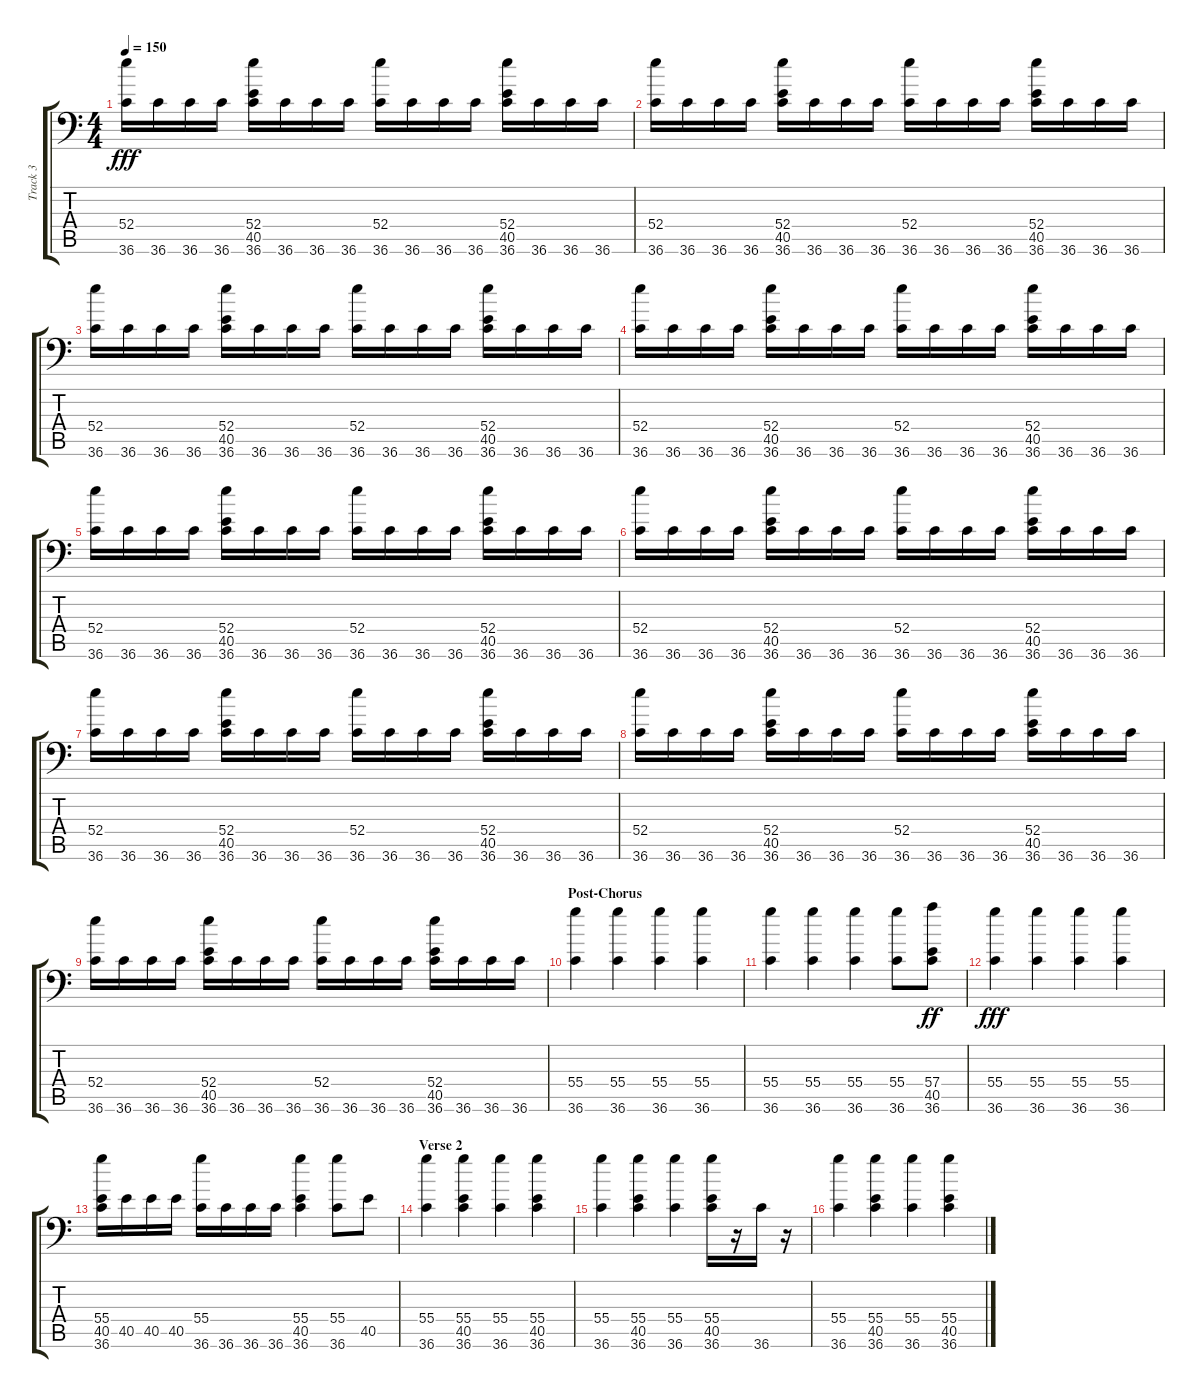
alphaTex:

\track ("Track 3" "Track 3") {instrument acousticgrandpiano}
\staff {score tabs}
\tuning (C-1 C-1 C-1 C-1 C-1 C-1) {hide}
\ts (4 4)
\tempo 150
\clef f4
\ks c
(52.4 36.6).16{dy fff} 36.6.16 36.6.16 36.6.16 (52.4 40.5 36.6).16 36.6.16 36.6.16 36.6.16 (52.4 36.6).16 36.6.16 36.6.16 36.6.16 (52.4 40.5 36.6).16 36.6.16 36.6.16 36.6.16 |
(52.4 36.6).16 36.6.16 36.6.16 36.6.16 (52.4 40.5 36.6).16 36.6.16 36.6.16 36.6.16 (52.4 36.6).16 36.6.16 36.6.16 36.6.16 (52.4 40.5 36.6).16 36.6.16 36.6.16 36.6.16 |
(52.4 36.6).16 36.6.16 36.6.16 36.6.16 (52.4 40.5 36.6).16 36.6.16 36.6.16 36.6.16 (52.4 36.6).16 36.6.16 36.6.16 36.6.16 (52.4 40.5 36.6).16 36.6.16 36.6.16 36.6.16 |
(52.4 36.6).16 36.6.16 36.6.16 36.6.16 (52.4 40.5 36.6).16 36.6.16 36.6.16 36.6.16 (52.4 36.6).16 36.6.16 36.6.16 36.6.16 (52.4 40.5 36.6).16 36.6.16 36.6.16 36.6.16 |
(52.4 36.6).16 36.6.16 36.6.16 36.6.16 (52.4 40.5 36.6).16 36.6.16 36.6.16 36.6.16 (52.4 36.6).16 36.6.16 36.6.16 36.6.16 (52.4 40.5 36.6).16 36.6.16 36.6.16 36.6.16 |
(52.4 36.6).16 36.6.16 36.6.16 36.6.16 (52.4 40.5 36.6).16 36.6.16 36.6.16 36.6.16 (52.4 36.6).16 36.6.16 36.6.16 36.6.16 (52.4 40.5 36.6).16 36.6.16 36.6.16 36.6.16 |
(52.4 36.6).16 36.6.16 36.6.16 36.6.16 (52.4 40.5 36.6).16 36.6.16 36.6.16 36.6.16 (52.4 36.6).16 36.6.16 36.6.16 36.6.16 (52.4 40.5 36.6).16 36.6.16 36.6.16 36.6.16 |
(52.4 36.6).16 36.6.16 36.6.16 36.6.16 (52.4 40.5 36.6).16 36.6.16 36.6.16 36.6.16 (52.4 36.6).16 36.6.16 36.6.16 36.6.16 (52.4 40.5 36.6).16 36.6.16 36.6.16 36.6.16 |
(52.4 36.6).16 36.6.16 36.6.16 36.6.16 (52.4 40.5 36.6).16 36.6.16 36.6.16 36.6.16 (52.4 36.6).16 36.6.16 36.6.16 36.6.16 (52.4 40.5 36.6).16 36.6.16 36.6.16 36.6.16 |
\section ("" "Post-Chorus")
(55.4 36.6).4 (55.4 36.6).4 (55.4 36.6).4 (55.4 36.6).4 |
(55.4 36.6).4 (55.4 36.6).4 (55.4 36.6).4 (55.4 36.6).8 (57.4 40.5 36.6).8{dy ff} |
(55.4 36.6).4{dy fff} (55.4 36.6).4 (55.4 36.6).4 (55.4 36.6).4 |
(55.4 40.5 36.6).16 40.5.16 40.5.16 40.5.16 (55.4 36.6).16 36.6.16 36.6.16 36.6.16 (55.4 40.5 36.6).4 (55.4 36.6).8 40.5.8 |
\section ("" "Verse 2")
(55.4 36.6).4 (55.4 40.5 36.6).4 (55.4 36.6).4 (55.4 40.5 36.6).4 |
(55.4 36.6).4 (55.4 40.5 36.6).4 (55.4 36.6).4 (55.4 40.5 36.6).16 r.16 36.6.16 r.16 |
(55.4 36.6).4 (55.4 40.5 36.6).4 (55.4 36.6).4 (55.4 40.5 36.6).4
